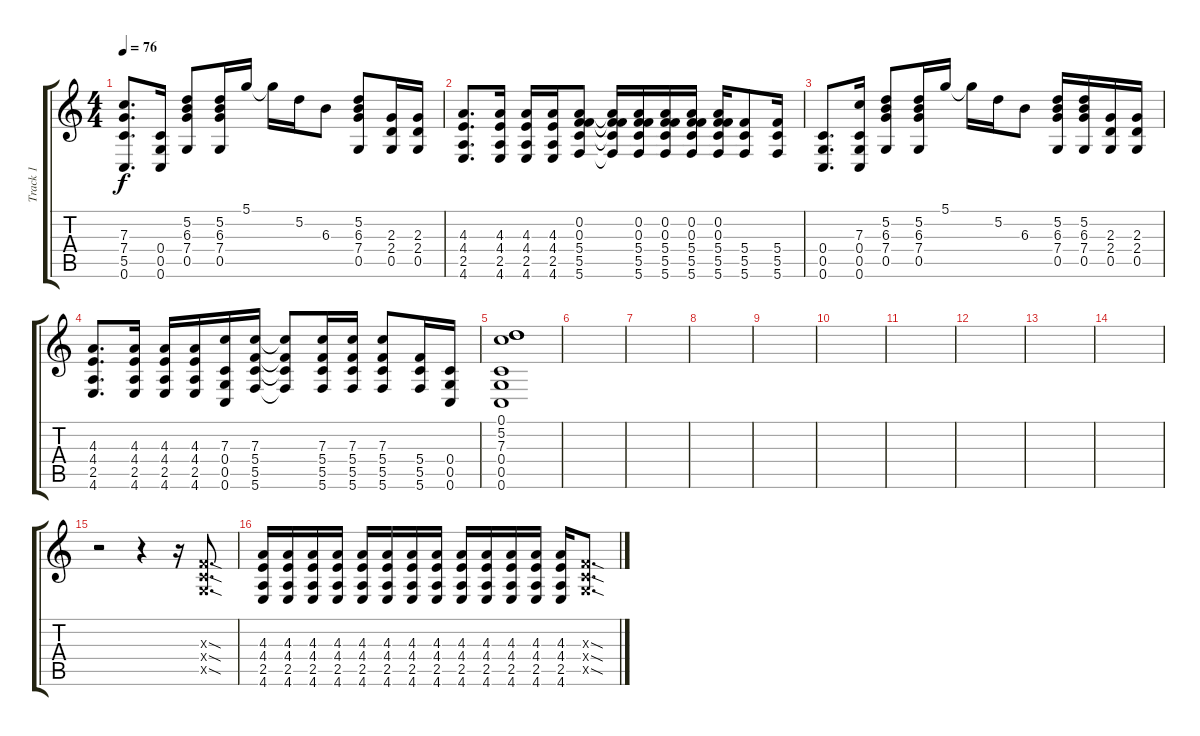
\track ("Track 1" "Track 1") {instrument distortionguitar}
\staff {score tabs}
\tuning (D4 A3 F3 C3 G2 C2) {hide}
\ts (4 4)
\tempo 76
\clef g2
\ks c
(7.3 7.4 5.5 0.6).8{d dy f} (0.4 0.5 0.6).16 (5.2 6.3 7.4 0.5).8 (5.2 6.3 7.4 0.5).16 5.1.16 5.1{t}.16 5.2.16 6.3.8 (5.2 6.3 7.4 0.5).8 (2.3 2.4 0.5).16 (2.3 2.4 0.5).16 |
(4.3 4.4 2.5 4.6).8{d} (4.3 4.4 2.5 4.6).16 (4.3 4.4 2.5 4.6).16 (4.3 4.4 2.5 4.6).16 (0.2 0.3 5.4 5.5 5.6).8 (0.2{t} 0.3{t} 5.4{t} 5.5{t} 5.6{t}).16 (0.2 0.3 5.4 5.5 5.6).16 (0.2 0.3 5.4 5.5 5.6).16 (0.2 0.3 5.4 5.5 5.6).16 (0.2 0.3 5.4 5.5 5.6).16 (5.4 5.5 5.6).8 (5.4 5.5 5.6).16 |
(0.4 0.5 0.6).8{d} (7.3 0.4 0.5 0.6).16 (5.2 6.3 7.4 0.5).8 (5.2 6.3 7.4 0.5).16 5.1.16 5.1{t}.16 5.2.16 6.3.8 (5.2 6.3 7.4 0.5).16 (5.2 6.3 7.4 0.5).16 (2.3 2.4 0.5).16 (2.3 2.4 0.5).16 |
(4.3 4.4 2.5 4.6).8{d} (4.3 4.4 2.5 4.6).16 (4.3 4.4 2.5 4.6).16 (4.3 4.4 2.5 4.6).16 (7.3 0.4 0.5 0.6).16 (7.3 5.4 5.5 5.6).16 (7.3{t} 5.4{t} 5.5{t} 5.6{t}).8 (7.3 5.4 5.5 5.6).16 (7.3 5.4 5.5 5.6).16 (7.3 5.4 5.5 5.6).8 (5.4 5.5 5.6).16 (0.4 0.5 0.6).16 |
(0.1 5.2 7.3 0.4 0.5 0.6).1 |
|
|
|
|
|
|
|
|
|
r.2 r.4 r.16 (0.3{sod x} 0.4{sod x} 0.5{sod x}).8{d} |
(4.3 4.4 2.5 4.6).16 (4.3 4.4 2.5 4.6).16 (4.3 4.4 2.5 4.6).16 (4.3 4.4 2.5 4.6).16 (4.3 4.4 2.5 4.6).16 (4.3 4.4 2.5 4.6).16 (4.3 4.4 2.5 4.6).16 (4.3 4.4 2.5 4.6).16 (4.3 4.4 2.5 4.6).16 (4.3 4.4 2.5 4.6).16 (4.3 4.4 2.5 4.6).16 (4.3 4.4 2.5 4.6).16 (4.3 4.4 2.5 4.6).16 (0.3{sod x} 0.4{sod x} 0.5{sod x}).8{d}
